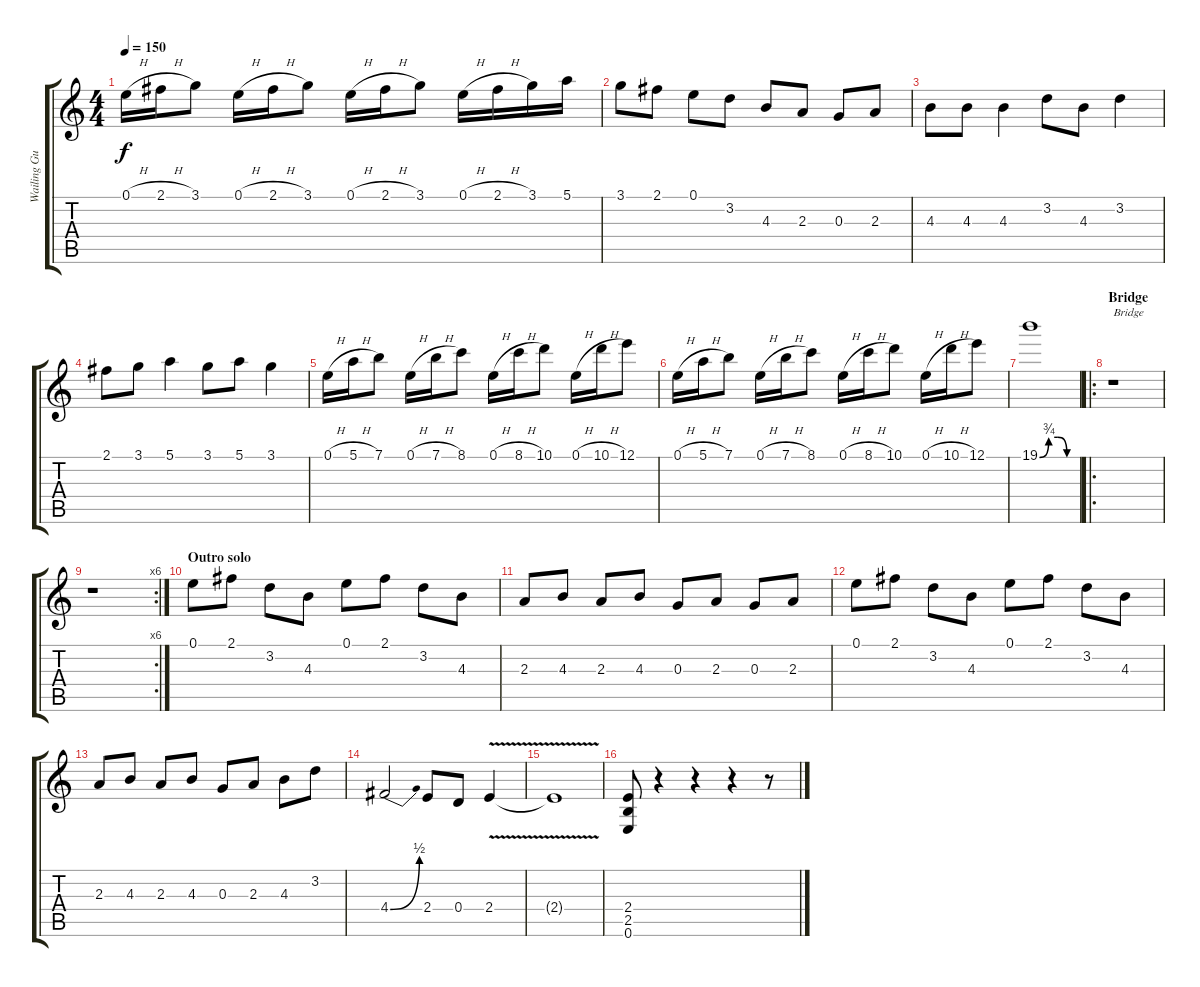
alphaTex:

\track ("Wailing Guitar" "Wailing Gu") {instrument overdrivenguitar}
\staff {score tabs}
\tuning (E4 B3 G3 D3 A2 E2) {hide}
\ts (4 4)
\tempo 150
\clef g2
\ks c
0.1{h}.16{dy f} 2.1{h}.16 3.1.8 0.1{h}.16 2.1{h}.16 3.1.8 0.1{h}.16 2.1{h}.16 3.1.8 0.1{h}.16 2.1{h}.16 3.1.16 5.1.16 |
3.1.8 2.1.8 0.1.8 3.2.8 4.3.8 2.3.8 0.3.8 2.3.8 |
4.3.8 4.3.8 4.3.4 3.2.8 4.3.8 3.2.4 |
2.1.8 3.1.8 5.1.4 3.1.8 5.1.8 3.1.4 |
0.1{h}.16 5.1{h}.16 7.1.8 0.1{h}.16 7.1{h}.16 8.1.8 0.1{h}.16 8.1{h}.16 10.1.8 0.1{h}.16 10.1{h}.16 12.1.8 |
0.1{h}.16 5.1{h}.16 7.1.8 0.1{h}.16 7.1{h}.16 8.1.8 0.1{h}.16 8.1{h}.16 10.1.8 0.1{h}.16 10.1{h}.16 12.1.8 |
19.1{be (custom 0 0 15 3 30 3 45 0 60 0)}.1 |
\ro
\section ("" "Bridge")
r.1{txt "Bridge"} |
\rc 6
r.1 |
\section ("" "Outro solo")
0.1.8 2.1.8 3.2.8 4.3.8 0.1.8 2.1.8 3.2.8 4.3.8 |
2.3.8 4.3.8 2.3.8 4.3.8 0.3.8 2.3.8 0.3.8 2.3.8 |
0.1.8 2.1.8 3.2.8 4.3.8 0.1.8 2.1.8 3.2.8 4.3.8 |
2.3.8 4.3.8 2.3.8 4.3.8 0.3.8 2.3.8 4.3.8 3.2.8 |
4.4{be (bend 0 0 60 2)}.2 2.4.8 0.4.8 2.4{v}.4 |
2.4{t}.1 |
(2.4 2.5 0.6).8 r.4 r.4 r.4 r.8
